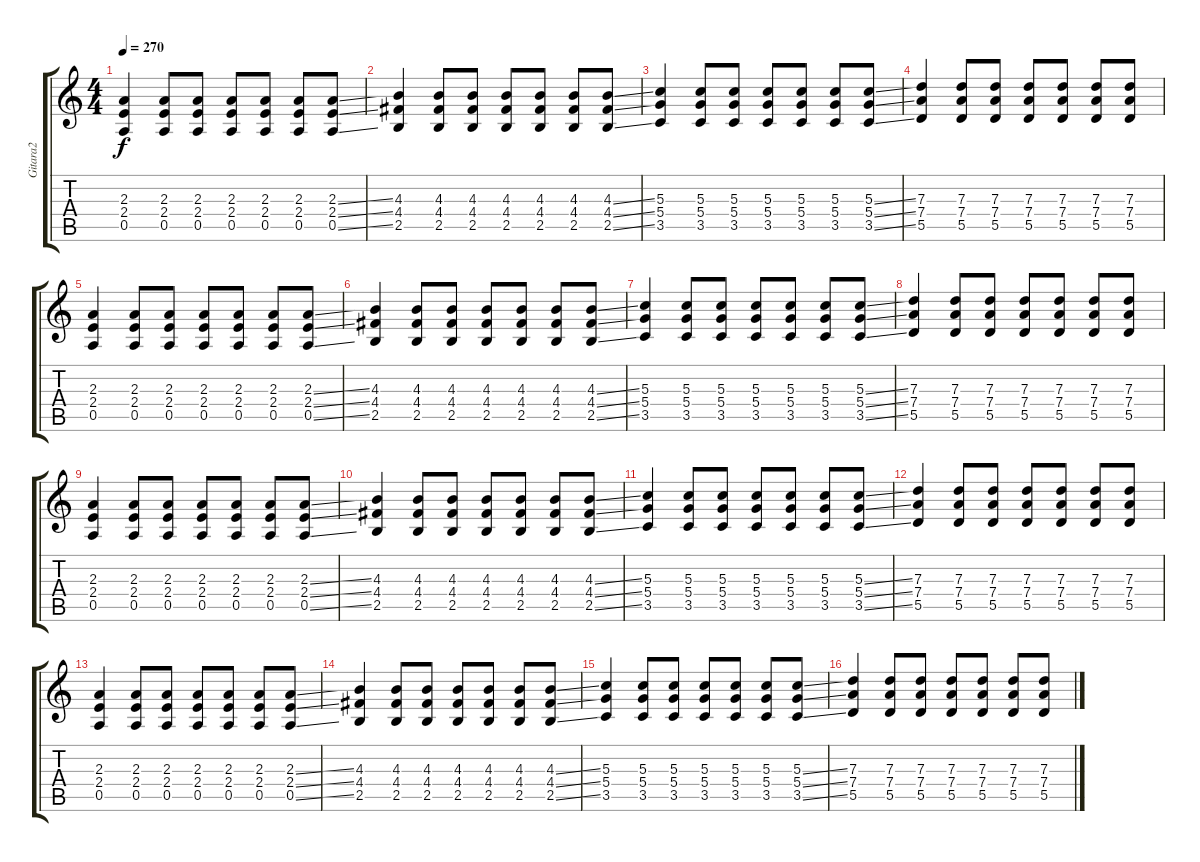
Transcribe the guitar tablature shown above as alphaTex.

\track ("Gitara2" "Gitara2") {instrument electricguitarclean}
\staff {score tabs}
\tuning (E4 B3 G3 D3 A2 E2) {hide}
\ts (4 4)
\tempo 270
\clef g2
\ks c
(2.3 2.4 0.5).4{dy f instrument overdrivenguitar} (2.3 2.4 0.5).8 (2.3 2.4 0.5).8 (2.3 2.4 0.5).8 (2.3 2.4 0.5).8 (2.3 2.4 0.5).8 (2.3{ss} 2.4{ss} 0.5{ss}).8 |
(4.3 4.4 2.5).4 (4.3 4.4 2.5).8 (4.3 4.4 2.5).8 (4.3 4.4 2.5).8 (4.3 4.4 2.5).8 (4.3 4.4 2.5).8 (4.3{ss} 4.4{ss} 2.5{ss}).8 |
(5.3 5.4 3.5).4 (5.3 5.4 3.5).8 (5.3 5.4 3.5).8 (5.3 5.4 3.5).8 (5.3 5.4 3.5).8 (5.3 5.4 3.5).8 (5.3{ss} 5.4{ss} 3.5{ss}).8 |
(7.3 7.4 5.5).4 (7.3 7.4 5.5).8 (7.3 7.4 5.5).8 (7.3 7.4 5.5).8 (7.3 7.4 5.5).8 (7.3 7.4 5.5).8 (7.3 7.4 5.5).8 |
(2.3 2.4 0.5).4{instrument overdrivenguitar} (2.3 2.4 0.5).8 (2.3 2.4 0.5).8 (2.3 2.4 0.5).8 (2.3 2.4 0.5).8 (2.3 2.4 0.5).8 (2.3{ss} 2.4{ss} 0.5{ss}).8 |
(4.3 4.4 2.5).4 (4.3 4.4 2.5).8 (4.3 4.4 2.5).8 (4.3 4.4 2.5).8 (4.3 4.4 2.5).8 (4.3 4.4 2.5).8 (4.3{ss} 4.4{ss} 2.5{ss}).8 |
(5.3 5.4 3.5).4 (5.3 5.4 3.5).8 (5.3 5.4 3.5).8 (5.3 5.4 3.5).8 (5.3 5.4 3.5).8 (5.3 5.4 3.5).8 (5.3{ss} 5.4{ss} 3.5{ss}).8 |
(7.3 7.4 5.5).4 (7.3 7.4 5.5).8 (7.3 7.4 5.5).8 (7.3 7.4 5.5).8 (7.3 7.4 5.5).8 (7.3 7.4 5.5).8 (7.3 7.4 5.5).8 |
(2.3 2.4 0.5).4{instrument overdrivenguitar} (2.3 2.4 0.5).8 (2.3 2.4 0.5).8 (2.3 2.4 0.5).8 (2.3 2.4 0.5).8 (2.3 2.4 0.5).8 (2.3{ss} 2.4{ss} 0.5{ss}).8 |
(4.3 4.4 2.5).4 (4.3 4.4 2.5).8 (4.3 4.4 2.5).8 (4.3 4.4 2.5).8 (4.3 4.4 2.5).8 (4.3 4.4 2.5).8 (4.3{ss} 4.4{ss} 2.5{ss}).8 |
(5.3 5.4 3.5).4 (5.3 5.4 3.5).8 (5.3 5.4 3.5).8 (5.3 5.4 3.5).8 (5.3 5.4 3.5).8 (5.3 5.4 3.5).8 (5.3{ss} 5.4{ss} 3.5{ss}).8 |
(7.3 7.4 5.5).4 (7.3 7.4 5.5).8 (7.3 7.4 5.5).8 (7.3 7.4 5.5).8 (7.3 7.4 5.5).8 (7.3 7.4 5.5).8 (7.3 7.4 5.5).8 |
(2.3 2.4 0.5).4{instrument overdrivenguitar} (2.3 2.4 0.5).8 (2.3 2.4 0.5).8 (2.3 2.4 0.5).8 (2.3 2.4 0.5).8 (2.3 2.4 0.5).8 (2.3{ss} 2.4{ss} 0.5{ss}).8 |
(4.3 4.4 2.5).4 (4.3 4.4 2.5).8 (4.3 4.4 2.5).8 (4.3 4.4 2.5).8 (4.3 4.4 2.5).8 (4.3 4.4 2.5).8 (4.3{ss} 4.4{ss} 2.5{ss}).8 |
(5.3 5.4 3.5).4 (5.3 5.4 3.5).8 (5.3 5.4 3.5).8 (5.3 5.4 3.5).8 (5.3 5.4 3.5).8 (5.3 5.4 3.5).8 (5.3{ss} 5.4{ss} 3.5{ss}).8 |
(7.3 7.4 5.5).4 (7.3 7.4 5.5).8 (7.3 7.4 5.5).8 (7.3 7.4 5.5).8 (7.3 7.4 5.5).8 (7.3 7.4 5.5).8 (7.3 7.4 5.5).8
